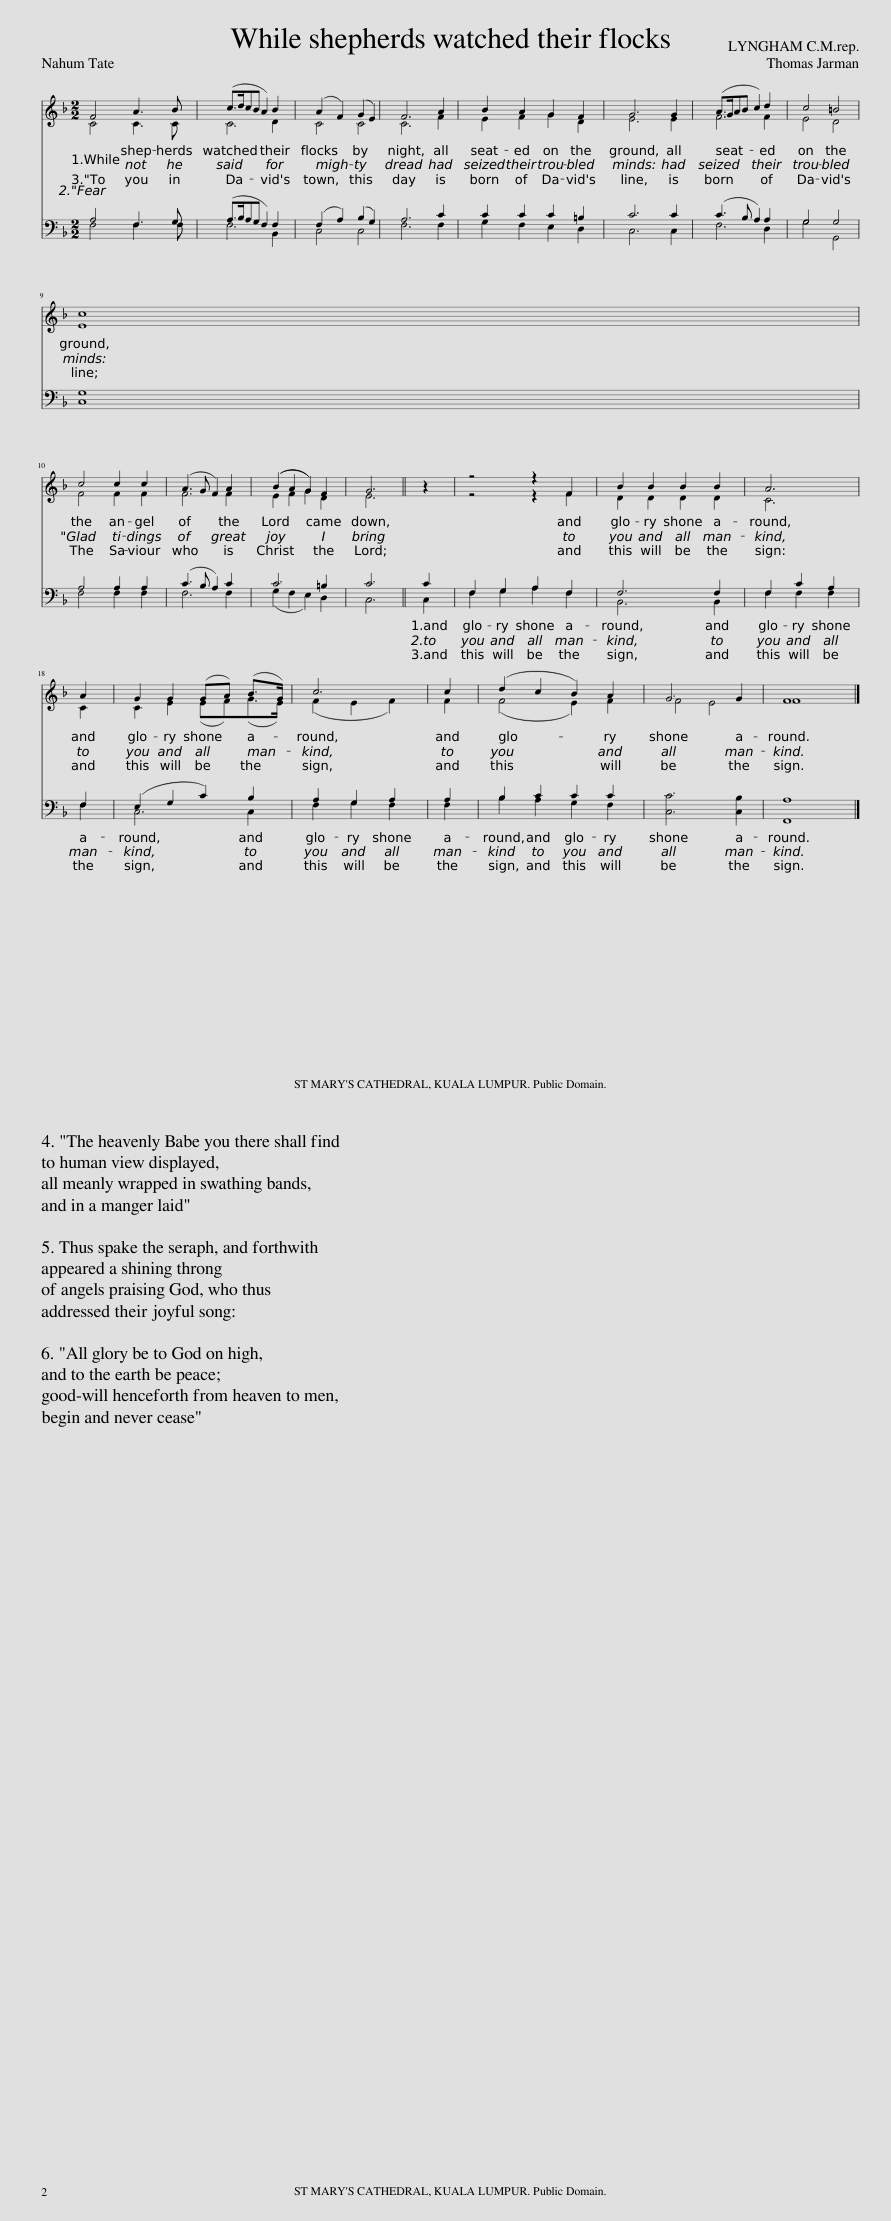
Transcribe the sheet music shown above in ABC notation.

X:1
%%score { ( 1 2 ) | ( 3 4 ) }
L:1/8
Q:1/2=80
M:2/2
I:linebreak $
K:F
V:1 treble
V:2 treble
V:3 bass
V:4 bass
V:1
 F4 A3 B | (c>dcB A2) B2 | (A2 F2) (G2 E2) | F6 A2 | B2 A2 G2 F2 | %5
 G6 G2 | (A>GAB c2) d2 | c4 =B4 |$ c8 |$ c4 c2 c2 | %10
 (A3 G F2) A2 | ((B2[Q:1/2=70] A2 G2)) F2 | G6 ||[Q:1/2=75] z2 | z4 z2 F2 | %15
 B2 B2 B2 B2 | A6 |$ A2 | G2 G2 (GA) (B>G) | c6 | %20
 c2 | (d2 c2 B2) A2 | G6 G2 | F8 |] %24
V:2
 C4 C3 C | C6 D2 | C4 C4 | C6 F2 | E2 F2 G2 D2 | %5
 E6 E2 | F6 F2 | E4 D4 |$ E8 |$ F4 F2 F2 | %10
 F6 F2 | E2 F2 G2 D2 | E6 || x2 | z4 z2 F2 | %15
 D2 D2 D2 D2 | C6 |$ C2 | C2 E2 (EF)(G>E) | (F2 E2 F2) | %20
 F2 | (F4 E2) F2 | F4 E4 | F8 |] %24
V:3
 A,4 F,3 G, | (A,>B,A,G, F,2) F,2 | (F,2 A,2) (B,2 G,2) | A,6 C2 | C2 C2 C2 =B,2 | %5
 C6 C2 | (C3 B, A,2) A,2 | G,4 G,4 |$ G,8 |$ A,4 A,2 A,2 | %10
 (C3 B, A,2) C2 | C6 =B,2 | C6 || C2 | F,2 G,2 A,2 F,2 | %15
 F,6 F,2 | F,2 C2 A,2 |$ F,2 | (E,2 G,2 C2) B,2 | A,2 G,2 A,2 | %20
 A,2 | B,2 C2 C2 C2 | [C,C]6 [C,B,]2 | [F,,A,]8 |] %24
V:4
 F,4 F,3 F, | F,6 B,,2 | C,4 C,4 | F,6 F,2 | G,2 F,2 E,2 D,2 | %5
 C,6 C,2 | F,6 D,2 | G,4 G,,4 |$ C,8 |$ F,4 F,2 F,2 | %10
 F,6 F,2 | (G,2 F,2 E,2) D,2 | C,6 || C,2 | F,2 G,2 A,2 F,2 | %15
 B,,6 B,,2 | F,2 F,2 F,2 |$ F,2 | C,6 C,2 | F,2 G,2 F,2 | %20
 F,2 | B,2 A,2 G,2 F,2 | x8 | x8 |] %24
